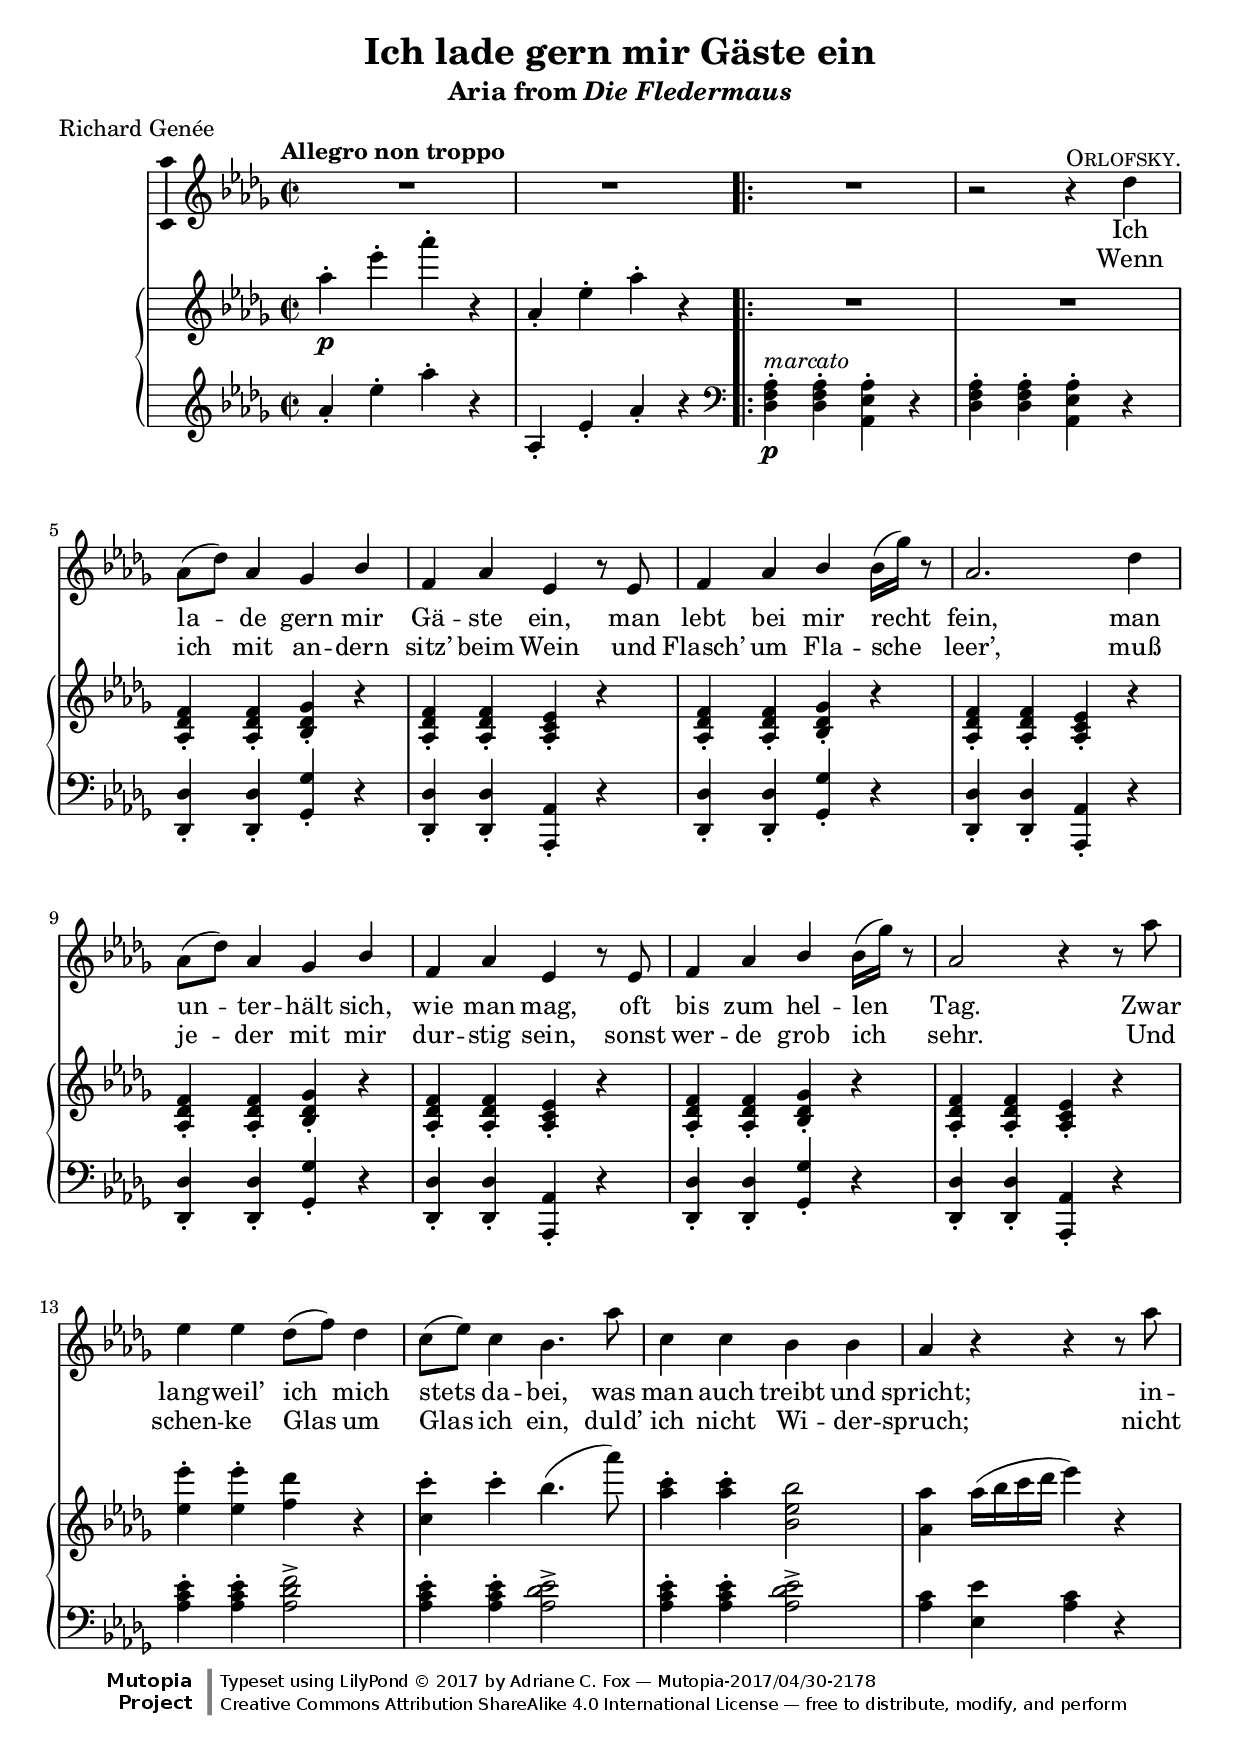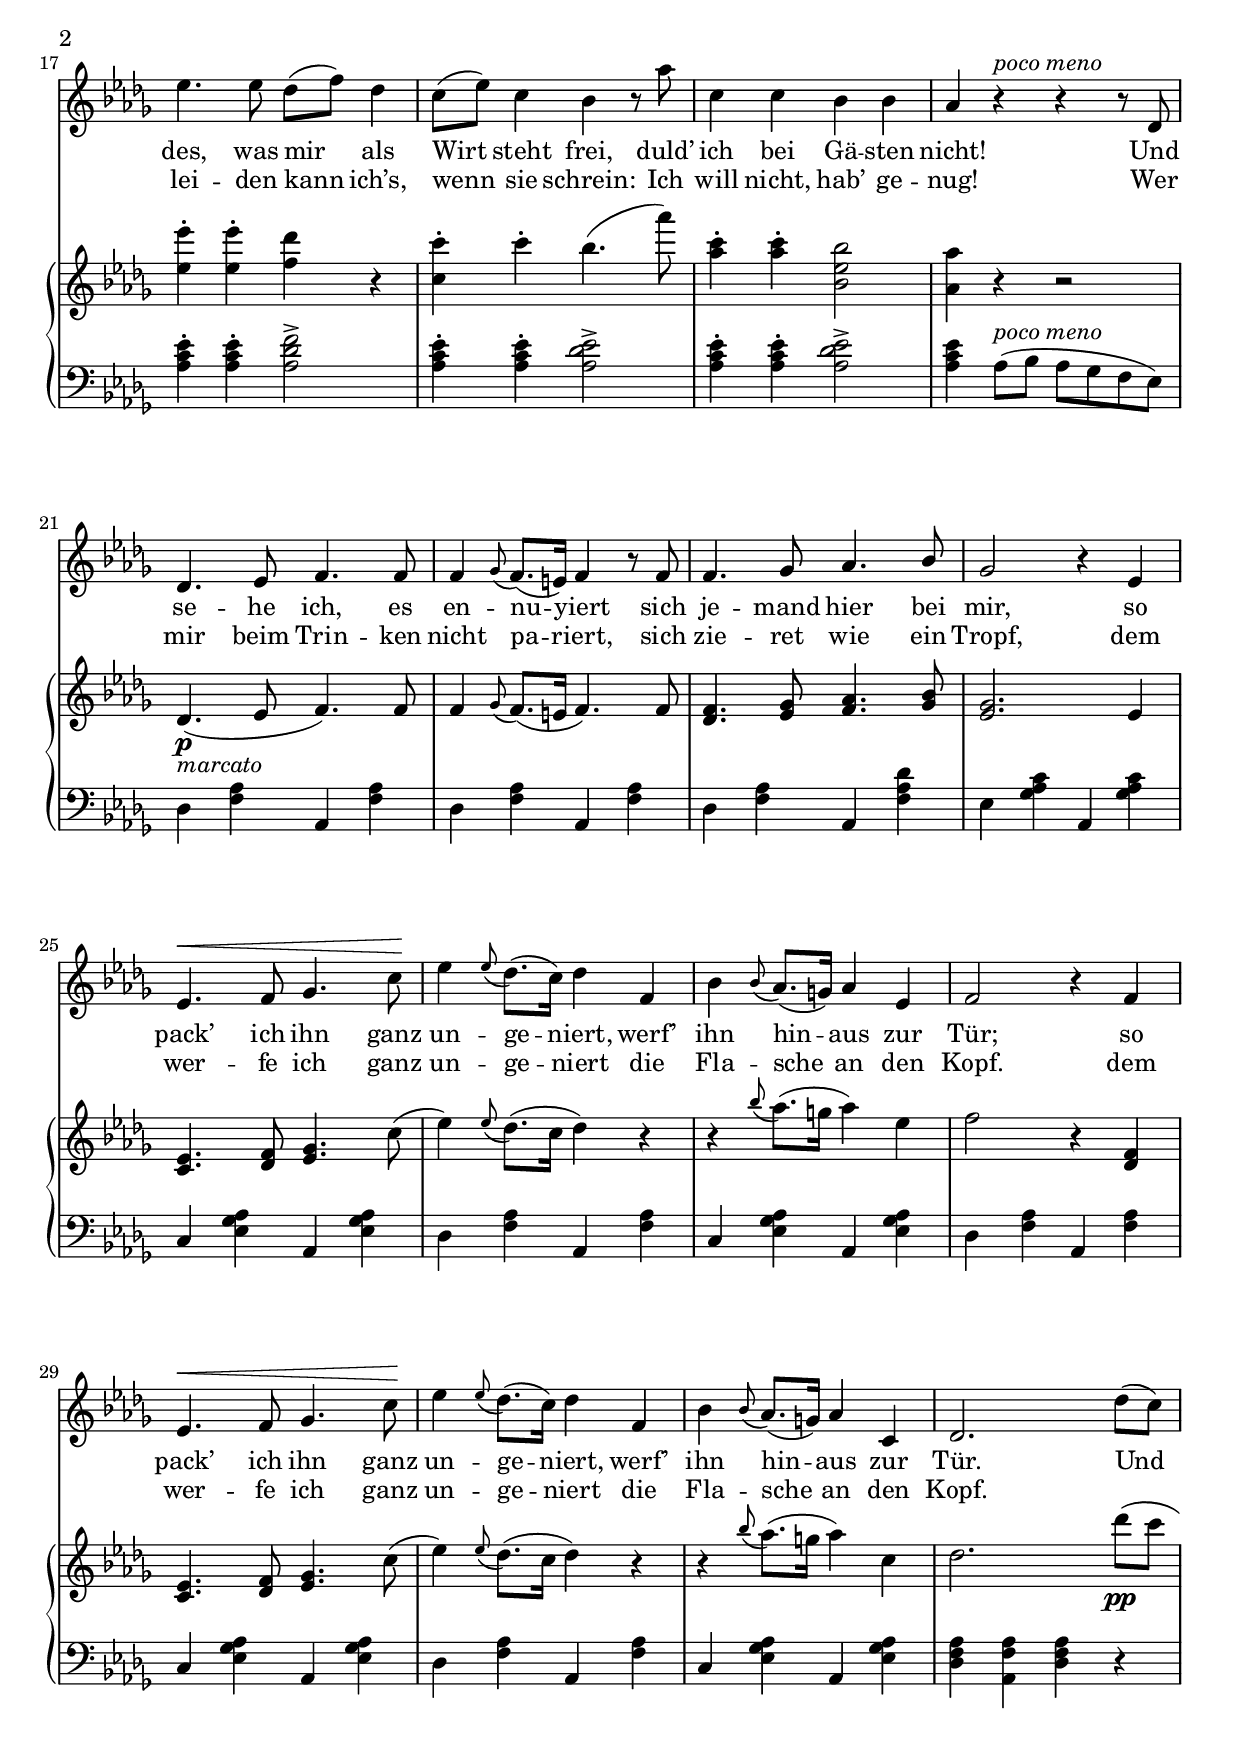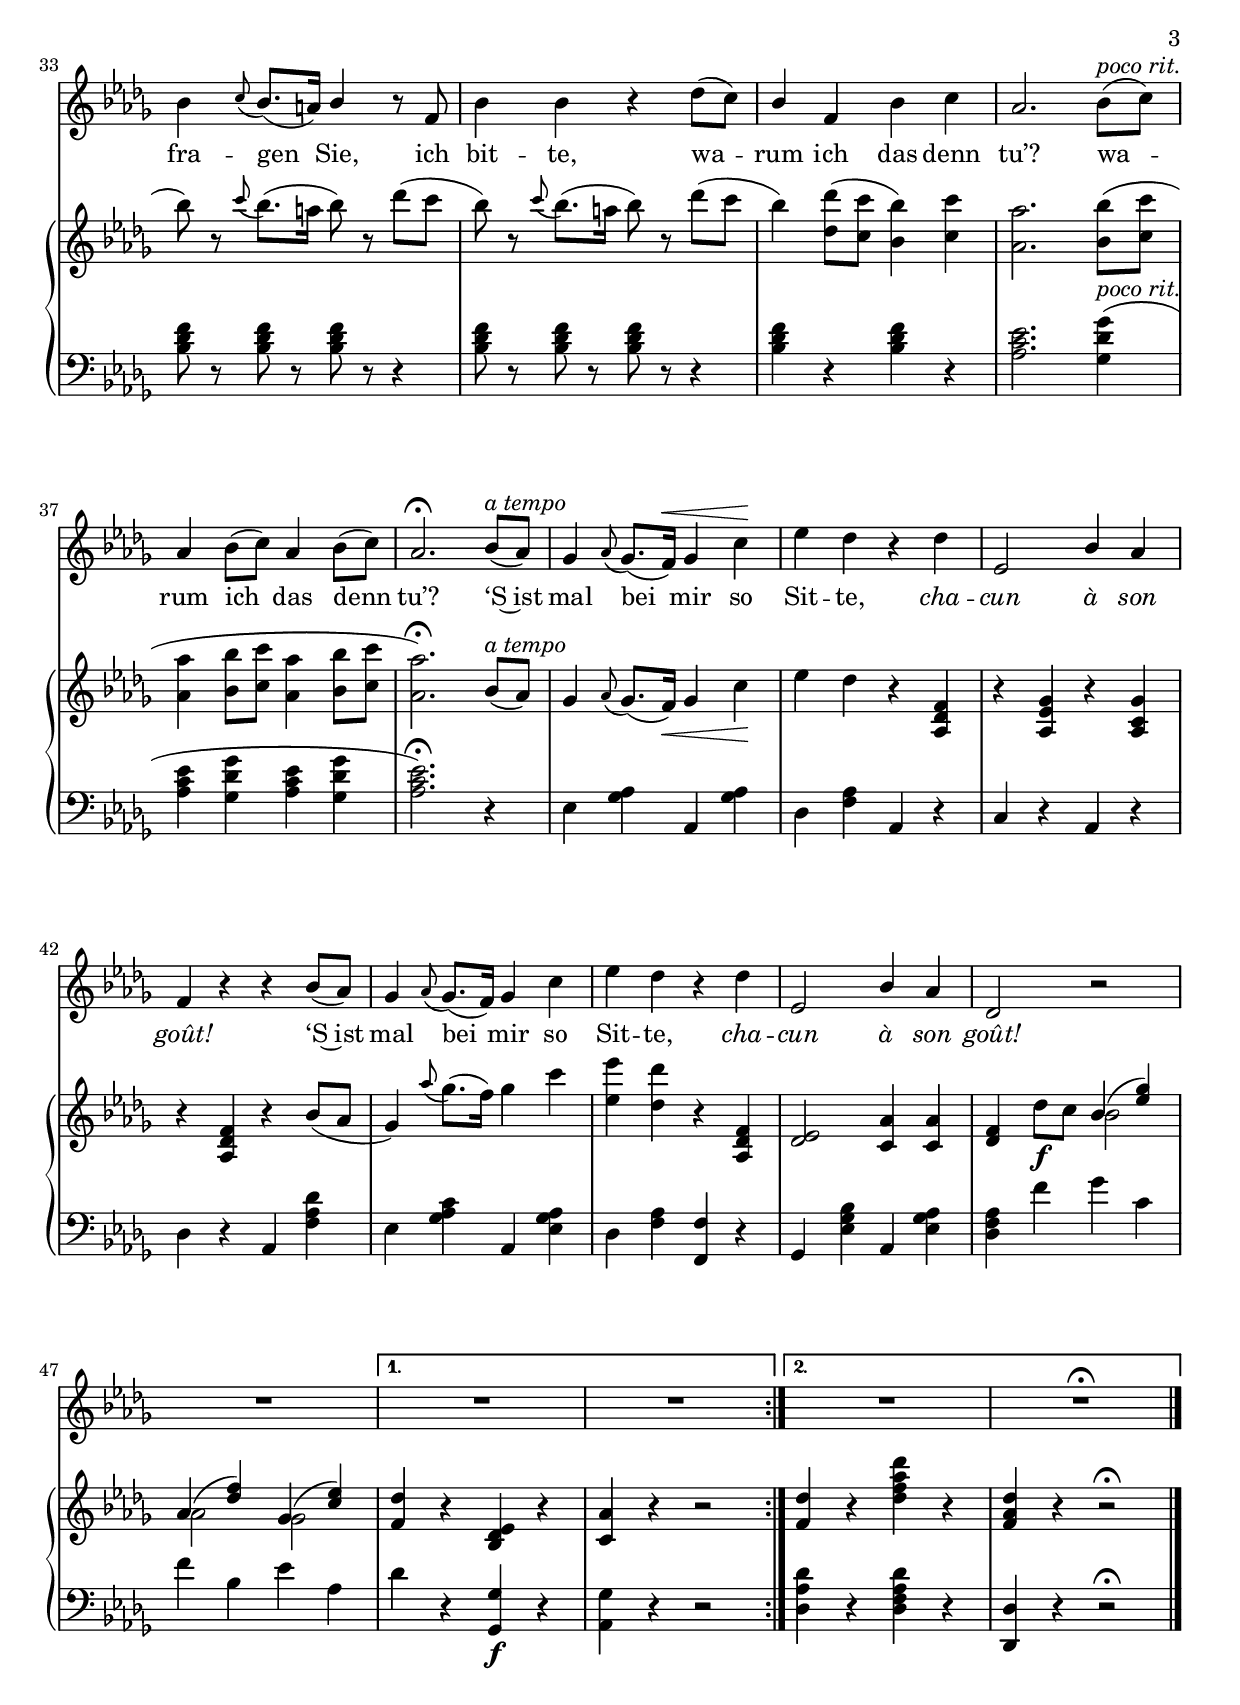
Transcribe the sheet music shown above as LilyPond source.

\version "2.18.2"
\language "english"

\header {
  title = "Ich lade gern mir Gäste ein"
  subtitle = \markup {"Aria from" \italic "Die Fledermaus"}
  poet = "Richard Genée"
  date = "1874"
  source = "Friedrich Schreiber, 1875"
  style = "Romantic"
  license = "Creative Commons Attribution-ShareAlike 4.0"
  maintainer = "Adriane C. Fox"
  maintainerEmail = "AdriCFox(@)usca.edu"

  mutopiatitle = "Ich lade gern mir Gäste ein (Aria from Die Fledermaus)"
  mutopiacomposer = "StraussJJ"
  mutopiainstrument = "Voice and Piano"

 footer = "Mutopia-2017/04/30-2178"
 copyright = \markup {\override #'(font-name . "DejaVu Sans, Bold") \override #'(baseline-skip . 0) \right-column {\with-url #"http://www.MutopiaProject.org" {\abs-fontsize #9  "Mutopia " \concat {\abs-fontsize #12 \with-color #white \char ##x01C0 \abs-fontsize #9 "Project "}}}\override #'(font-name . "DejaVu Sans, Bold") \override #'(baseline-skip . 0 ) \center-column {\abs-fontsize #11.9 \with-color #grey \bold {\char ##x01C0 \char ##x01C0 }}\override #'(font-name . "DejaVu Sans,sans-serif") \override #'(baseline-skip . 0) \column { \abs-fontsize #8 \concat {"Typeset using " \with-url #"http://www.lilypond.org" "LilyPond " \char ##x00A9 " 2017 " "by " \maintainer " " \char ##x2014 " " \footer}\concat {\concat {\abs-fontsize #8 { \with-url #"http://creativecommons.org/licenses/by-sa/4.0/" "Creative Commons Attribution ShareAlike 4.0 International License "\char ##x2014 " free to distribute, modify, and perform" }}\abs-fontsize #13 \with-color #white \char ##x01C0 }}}
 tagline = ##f
}

\layout {
  \context {
    \Voice
    \consists "Melody_engraver"
    \override Stem #'neutral-direction = #'()
  }
}

\paper {
  % #(set-paper-size "letter")
  min-systems-per-page = 4

}

global = {
  \key df \major
  \time 2/2
  \tempo "Allegro non troppo"
}

marcatoP = #(make-dynamic-script
            (markup  #:dynamic "p"
                     #:normal-text "marcato" ))
                    

mezzoSopranoVoice = \relative c'' {
  \global
  \dynamicUp
  
  % A
  
  R1*2 \bar ".|:" 
  \repeat volta 2 
  { 
    R1
    r2 r4^\markup {\smallCaps "Orlofsky."} df4
    af8(df) af4 gf bf
    f af ef r8 ef
    f4 af bf bf16(gf') r8
    af,2. df4
    af8(df)  af4 gf bf 
    f af ef r8 ef
    f4 af bf bf16(gf') r8
    af,2 r4 r8 af'8
    ef4 ef df8(f) df4
    c8(ef) c4 bf4. af'8
    c,4 c bf bf
    af r r r8 af'
    ef4. ef8 df(f) df4
    c8(ef) c4 bf4 r8 af'8
    c,4 c bf bf
  
    % B
  
    af r^\markup {\italic "poco meno"} r r8 df,
    df4. ef8 f4. f8
    f4 \grace gf8 (f8.)(e16) f4 r8 f
    f4. gf8 af4. bf8
    gf2 r4 ef4
    ef4.\< f8 gf4. c8\!
    ef4 \grace ef8 (df8.)(c16) df4 f,
    bf \grace bf8 (af8.) (g16) af4 ef
    f2 r4 f
    ef4.\< f8 gf4. c8\!
    ef4 \grace ef8 (df8.)(c16) df4 f,
    bf \grace bf8 (af8.) (g16) af4 c,
    df2. 
  
    % Und fragen sie...
  
    df'8(c)
    bf4 \grace c8 (bf8.) (a16) bf4 r8 f8
    bf4 bf r df8(c)
    bf4 f bf c
    af2. bf8^\markup {\italic "poco rit."}(c)
    af4 bf8(c) af4 bf8(c)
    af2.\fermata bf8^\markup {\italic "a tempo"}(af)
    gf4 \grace af8(gf8.)(f16)\< gf4 c\!
    ef4 df r df
    ef,2 bf'4 af 
    f r r bf8(af)
    gf4 \grace af8(gf8.)(f16) gf4 c
    ef df r4 df
    ef,2 bf'4 af
    df,2 r2
  
    R1
  }
  \alternative
  {
    % First ending
    { R1*2 }
    % Second ending
    { R1 R1\fermata \bar "|." }
  }
  
}

verse = \lyricmode {
     
    Ich la -- de gern mir Gä -- ste ein,
    man lebt bei mir recht fein,
    man un -- ter -- hält sich, wie man mag,
    oft bis zum hel -- len Tag.
    Zwar lang -- weil’ ich mich stets da -- bei,
    was man auch treibt und spricht;
    in -- des, was mir als Wirt steht frei,
    duld’ ich bei Gä -- sten nicht!
    Und se -- he ich, es en -- nu -- yiert
    sich je -- mand hier bei mir,
    so pack’ ich ihn ganz un -- ge -- niert,
    werf’ ihn hin -- aus zur Tür;
    so pack’ ich ihn ganz un -- ge -- niert,
    werf’ ihn hin -- aus zur Tür.
    
    Und fra -- gen Sie, ich bit -- te,
    wa -- rum ich das denn tu’?
    wa -- rum ich das denn tu’? 
    ‘S~ist mal bei mir so Sit -- te,
    \markup \italic cha -- \markup \italic cun \markup \italic à \markup \italic son \markup \italic goût!
    ‘S~ist mal bei mir so Sit -- te,
    \markup \italic cha -- \markup \italic cun \markup \italic à \markup \italic son \markup \italic goût!
    }
    
verseII = \lyricmode {
  
  Wenn ich mit an -- dern sitz’ beim Wein
  und Flasch’ um Fla -- sche leer’,
  muß je -- der mit mir dur -- stig sein,
  sonst wer -- de grob ich sehr.
  Und schen -- ke Glas um Glas ich ein,
  duld’ ich nicht Wi -- der -- spruch;
  nicht lei -- den kann ich’s, wenn sie schrein:
  Ich will nicht, hab’ ge -- nug!
  Wer mir beim Trin -- ken nicht pa -- riert,
  sich zie -- ret wie ein Tropf,
  dem wer -- fe ich ganz un -- ge -- niert
  die Fla -- sche an den Kopf.
  dem wer -- fe ich ganz un -- ge -- niert
  die Fla -- sche an den Kopf.
  }

refrain = \lyricmode {
  
    % Und fragen Sie...
  
    Und fra -- gen Sie, ich bit -- te,
    wa -- rum ich das denn tu’?
    wa -- rum ich das denn tu’? 
    ‘S~ist mal bei mir so Sit -- te,
    cha -- cun à son goût!
    ‘S~ist mal bei mir so Sit -- te,
    cha -- cun à son goût!
  
}
  

right = \relative c'' {
  \global
  
  % Intro
  
  af'4-.\p ef'-. af-. r4
  af,,-. ef'-. af-. r4
  
  % A
  
  R1*2
  <af,, df f>4-. <af df f>-. <bf df gf>-. r
  <af df f>4-. <af df f>-. <af c ef>-. r
  <af df f>4-. <af df f>-. <bf df gf>-. r
  <af df f>4-. <af df f>-. <af c ef>-. r
  <af df f>4-. <af df f>-. <bf df gf>-. r
  <af df f>4-. <af df f>-. <af c ef>-. r
  <af df f>4-. <af df f>-. <bf df gf>-. r
  <af df f>4-. <af df f>-. <af c ef>-. r
  <ef'' ef'>-. <ef ef'>-. <f df'> r
  <c c'>-. c'-. bf4.(af'8) 
  <af, c>4-. <af c>-. <bf, ef bf'>2
  <af af'>4 af'16(bf c df ef4) r
  <ef, ef'>-. <ef ef'>-. <f df'> r
  <c c'>-. c'-. bf4.(af'8) 
  <af, c>4-. <af c>-. <bf, ef bf'>2
  <af af'>4 r4 r2
  
  % B
  df,4.\p_\markup {\italic marcato}(ef8 f4.) f8
  f4 \grace gf8(f8.)(e16 f4.) f8
  <df f>4. <ef gf>8 <f af>4. <gf bf>8
  <ef gf>2. ef4 
  <c ef>4. <df f>8 <ef gf>4. c'8(
  ef4) \grace ef8(df8.)(c16 df4) r
  r \grace bf'8(af8.)(g16 af4) ef
  f2 r4 <df, f>4
  <c ef>4. <df f>8 <ef gf>4. c'8(
  ef4) \grace ef8(df8.)(c16 df4) r
  r \grace bf'8(af8.)(g16 af4) c,
  df2. 
  
  % Und fragen sie...
  
  df'8\pp(c
  bf) r \grace c(bf8.)(a16 bf8) r df(c
  bf) r \grace c(bf8.)(a16 bf8) r df(c
  bf4) <df, df'>8(<c c'><bf bf'>4) <c c'>
  <af af'>2. <bf bf'>8(<c c'>
  <af af'>4 <bf bf'>8 <c c'> <af af'>4 <bf bf'>8 <c c'>
  <af af'>2.)\fermata bf8^\markup {\italic "a tempo"}(af)
  gf4 \grace af8(gf8.)(f16)\< gf4 c\!
  ef4 df r <af, df f>
  r <af ef' gf> r <af c gf'>
  r <af df f> r bf'8(af 
  gf4) \grace af'8(gf8.)(f16) gf4 c
  <ef, ef'> <df df'> r4 <af, df f>
  <df ef>2 <c af'>4 <c af'>
  <df f> df'8\f c
  <<
    {
      \voiceOne
      bf4(<ef gf>)
      af,(<df f>) gf,(<c ef>)
    }
    \new Voice
    {
      \voiceTwo
      bf2 af gf
    }
  >>
  \oneVoice
  
  % First ending
  
  <f df'>4 r <bf, df ef> r
  <c af'> r r2
  
  % Second ending
  
  <f df'>4 r <df' f af df> r
  <f, af df> r r2\fermata  
  
}

left = \relative c' {
  \global
  af'4-. ef'-. af-. r
  af,,-. ef'-. af-. r
  \clef bass
  <df,, f af>-.\p^\markup {\italic marcato} <df f af>-. <af ef' af>-. r 
  <df f af>-. <df f af>-. <af ef' af>-. r
  <df, df'>-. <df df'>-. <gf gf'>-. r
  <df df'>-. <df df'>-. <af af'>-. r
  <df df'>-. <df df'>-. <gf gf'>-. r
  <df df'>-. <df df'>-. <af af'>-. r
  <df df'>-. <df df'>-. <gf gf'>-. r
  <df df'>-. <df df'>-. <af af'>-. r
  <df df'>-. <df df'>-. <gf gf'>-. r
  <df df'>-. <df df'>-. <af af'>-. r
  <af'' c ef>-. <af c ef>-. <af df f>2->  
  <af c ef>4-. <af c ef>-. <af df ef>2->
  <af c ef>4-. <af c ef>-. <af df ef>2->
  <af c>4 <ef ef'> <af c> r4
  <af c ef>-. <af c ef>-. <af df f>2->  
  <af c ef>4-. <af c ef>-. <af df ef>2->
  <af c ef>4-. <af c ef>-. <af df ef>2->
  <af c ef>4 af8^\markup {\italic "poco meno"}(bf af gf f ef)
  df4 <f af> af, <f' af>
  df4 <f af> af, <f' af>
  df4 <f af> af, <f' af df>
  ef <gf af c> af, <gf' af c>
  c, <ef gf af> af, <ef' gf af>
  df <f af> af, <f' af>
  c <ef gf af> af, <ef' gf af>
  df <f af> af, <f' af>
  c <ef gf af> af, <ef' gf af>
  df <f af> af, <f' af>
  c <ef gf af> af, <ef' gf af>
  <df f af> <af f' af> <df f af> r
  
  % und fragen sie
  <bf' df f>8 r <bf df f>8 r <bf df f>8 r r4
  <bf df f>8 r <bf df f>8 r <bf df f>8 r r4
  <bf df f>4 r <bf df f> r
  <af c ef>2. <gf df' gf>4^\markup {\italic "poco rit."}(
  <af c ef> <gf df' gf> <af c ef> <gf df' gf>
  <af c ef>2.\fermata) r4
  ef4 <gf af> af, <gf' af>
  df <f af> af, r
  c r af r df r af <f' af df>
  ef <gf af c> af, <ef' gf af>
  df <f af> <f, f'> r
  gf <ef' gf bf> af, <ef' gf af>
  <df f af> f' gf c, 
  f bf, ef af,
  df r <gf,, gf'>\f r
  <af gf'> r r2
  
  % second ending
  <df af' df>4 r <df f af df> r
  <df, df'>4 r r2\fermata
  
  
  
}

mezzoSopranoVoicePart = \new Staff \with {
  midiInstrument = "choir aahs"
  \consists "Ambitus_engraver"
} { \mezzoSopranoVoice }
\addlyrics { \verse }
\addlyrics { \verseII }

pianoPart = \new PianoStaff <<
  \new Staff = "right" \with {
    midiInstrument = "acoustic grand"
  } \right
  \new Staff = "left" \with {
    midiInstrument = "acoustic grand"
  } { \clef treble \left }
>>

\score {
  <<
    \mezzoSopranoVoicePart
    \pianoPart
  >>
  \layout { }
  \midi {
    \tempo 4=144
  }
}
